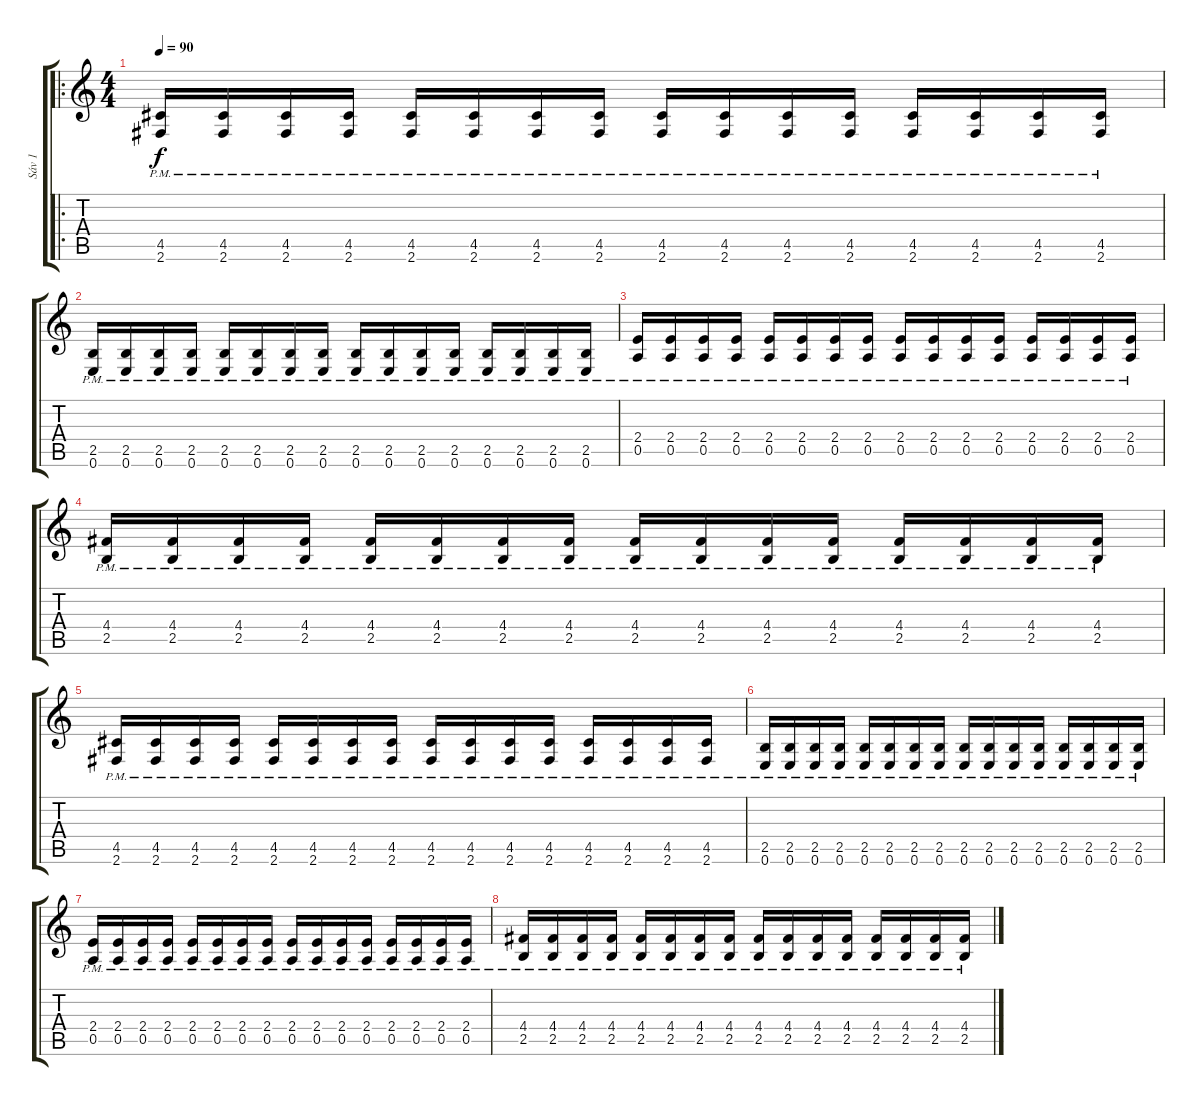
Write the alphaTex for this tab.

\track ("Sáv 1" "Sáv 1") {instrument electricguitarjazz}
\staff {score tabs}
\tuning (E4 B3 G3 D3 A2 E2) {hide}
\ro
\ts (4 4)
\tempo 90
\clef g2
\ks c
(4.5{pm} 2.6{pm}).16{dy f} (4.5{pm} 2.6{pm}).16 (4.5{pm} 2.6{pm}).16 (4.5{pm} 2.6{pm}).16 (4.5{pm} 2.6{pm}).16 (4.5{pm} 2.6{pm}).16 (4.5{pm} 2.6{pm}).16 (4.5{pm} 2.6{pm}).16 (4.5{pm} 2.6{pm}).16 (4.5{pm} 2.6{pm}).16 (4.5{pm} 2.6{pm}).16 (4.5{pm} 2.6{pm}).16 (4.5{pm} 2.6{pm}).16 (4.5{pm} 2.6{pm}).16 (4.5{pm} 2.6{pm}).16 (4.5{pm} 2.6{pm}).16 |
(2.5{pm} 0.6{pm}).16 (2.5{pm} 0.6{pm}).16 (2.5{pm} 0.6{pm}).16 (2.5{pm} 0.6{pm}).16 (2.5{pm} 0.6{pm}).16 (2.5{pm} 0.6{pm}).16 (2.5{pm} 0.6{pm}).16 (2.5{pm} 0.6{pm}).16 (2.5{pm} 0.6{pm}).16 (2.5{pm} 0.6{pm}).16 (2.5{pm} 0.6{pm}).16 (2.5{pm} 0.6{pm}).16 (2.5{pm} 0.6{pm}).16 (2.5{pm} 0.6{pm}).16 (2.5{pm} 0.6{pm}).16 (2.5{pm} 0.6{pm}).16 |
(2.4{pm} 0.5{pm}).16 (2.4{pm} 0.5{pm}).16 (2.4{pm} 0.5{pm}).16 (2.4{pm} 0.5{pm}).16 (2.4{pm} 0.5{pm}).16 (2.4{pm} 0.5{pm}).16 (2.4{pm} 0.5{pm}).16 (2.4{pm} 0.5{pm}).16 (2.4{pm} 0.5{pm}).16 (2.4{pm} 0.5{pm}).16 (2.4{pm} 0.5{pm}).16 (2.4{pm} 0.5{pm}).16 (2.4{pm} 0.5{pm}).16 (2.4{pm} 0.5{pm}).16 (2.4{pm} 0.5{pm}).16 (2.4{pm} 0.5{pm}).16 |
(4.4{pm} 2.5{pm}).16 (4.4{pm} 2.5{pm}).16 (4.4{pm} 2.5{pm}).16 (4.4{pm} 2.5{pm}).16 (4.4{pm} 2.5{pm}).16 (4.4{pm} 2.5{pm}).16 (4.4{pm} 2.5{pm}).16 (4.4{pm} 2.5{pm}).16 (4.4{pm} 2.5{pm}).16 (4.4{pm} 2.5{pm}).16 (4.4{pm} 2.5{pm}).16 (4.4{pm} 2.5{pm}).16 (4.4{pm} 2.5{pm}).16 (4.4{pm} 2.5{pm}).16 (4.4{pm} 2.5{pm}).16 (4.4{pm} 2.5{pm}).16 |
(4.5{pm} 2.6{pm}).16 (4.5{pm} 2.6{pm}).16 (4.5{pm} 2.6{pm}).16 (4.5{pm} 2.6{pm}).16 (4.5{pm} 2.6{pm}).16 (4.5{pm} 2.6{pm}).16 (4.5{pm} 2.6{pm}).16 (4.5{pm} 2.6{pm}).16 (4.5{pm} 2.6{pm}).16 (4.5{pm} 2.6{pm}).16 (4.5{pm} 2.6{pm}).16 (4.5{pm} 2.6{pm}).16 (4.5{pm} 2.6{pm}).16 (4.5{pm} 2.6{pm}).16 (4.5{pm} 2.6{pm}).16 (4.5{pm} 2.6{pm}).16 |
(2.5{pm} 0.6{pm}).16 (2.5{pm} 0.6{pm}).16 (2.5{pm} 0.6{pm}).16 (2.5{pm} 0.6{pm}).16 (2.5{pm} 0.6{pm}).16 (2.5{pm} 0.6{pm}).16 (2.5{pm} 0.6{pm}).16 (2.5{pm} 0.6{pm}).16 (2.5{pm} 0.6{pm}).16 (2.5{pm} 0.6{pm}).16 (2.5{pm} 0.6{pm}).16 (2.5{pm} 0.6{pm}).16 (2.5{pm} 0.6{pm}).16 (2.5{pm} 0.6{pm}).16 (2.5{pm} 0.6{pm}).16 (2.5{pm} 0.6{pm}).16 |
(2.4{pm} 0.5{pm}).16 (2.4{pm} 0.5{pm}).16 (2.4{pm} 0.5{pm}).16 (2.4{pm} 0.5{pm}).16 (2.4{pm} 0.5{pm}).16 (2.4{pm} 0.5{pm}).16 (2.4{pm} 0.5{pm}).16 (2.4{pm} 0.5{pm}).16 (2.4{pm} 0.5{pm}).16 (2.4{pm} 0.5{pm}).16 (2.4{pm} 0.5{pm}).16 (2.4{pm} 0.5{pm}).16 (2.4{pm} 0.5{pm}).16 (2.4{pm} 0.5{pm}).16 (2.4{pm} 0.5{pm}).16 (2.4{pm} 0.5{pm}).16 |
(4.4{pm} 2.5{pm}).16 (4.4{pm} 2.5{pm}).16 (4.4{pm} 2.5{pm}).16 (4.4{pm} 2.5{pm}).16 (4.4{pm} 2.5{pm}).16 (4.4{pm} 2.5{pm}).16 (4.4{pm} 2.5{pm}).16 (4.4{pm} 2.5{pm}).16 (4.4{pm} 2.5{pm}).16 (4.4{pm} 2.5{pm}).16 (4.4{pm} 2.5{pm}).16 (4.4{pm} 2.5{pm}).16 (4.4{pm} 2.5{pm}).16 (4.4{pm} 2.5{pm}).16 (4.4{pm} 2.5{pm}).16 (4.4{pm} 2.5{pm}).16
